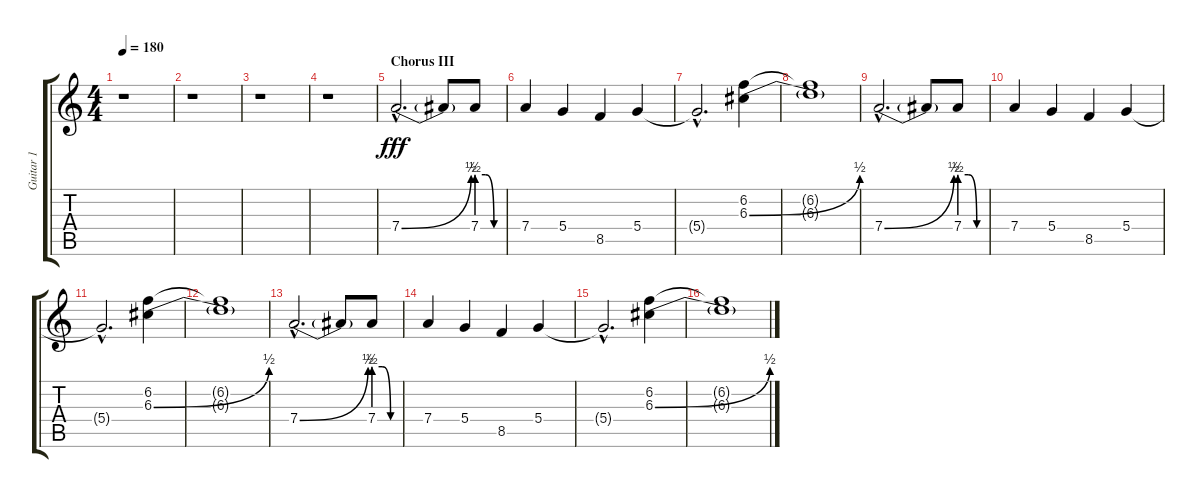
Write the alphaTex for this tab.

\track ("Guitar 1" "Guitar 1") {instrument distortionguitar}
\staff {score tabs}
\tuning (E4 B3 G3 D3 A2 E2) {hide}
\ts (4 4)
\tempo 180
\clef g2
\ks c
r.1{dy fff} |
r.1 |
r.1 |
r.1 |
\section ("" "Chorus III")
7.4{be (bend 0 0 60 2) hac}.2{d} 7.4{t}.8 7.4{be (custom 0 2 20 2 40 0 60 0)}.8 |
7.4.4 5.4.4 8.5.4 5.4.4 |
5.4{hac t}.2{d} (6.2 6.3{be (bend 0 0 60 2)}).4 |
(6.2{t} 6.3{t}).1 |
7.4{be (bend 0 0 60 2) hac}.2{d} 7.4{t}.8 7.4{be (custom 0 2 20 2 40 0 60 0)}.8 |
7.4.4 5.4.4 8.5.4 5.4.4 |
5.4{hac t}.2{d} (6.2 6.3{be (bend 0 0 60 2)}).4 |
(6.2{t} 6.3{t}).1 |
7.4{be (bend 0 0 60 2) hac}.2{d} 7.4{t}.8 7.4{be (custom 0 2 20 2 40 0 60 0)}.8 |
7.4.4 5.4.4 8.5.4 5.4.4 |
5.4{hac t}.2{d} (6.2 6.3{be (bend 0 0 60 2)}).4 |
(6.2{t} 6.3{t}).1
